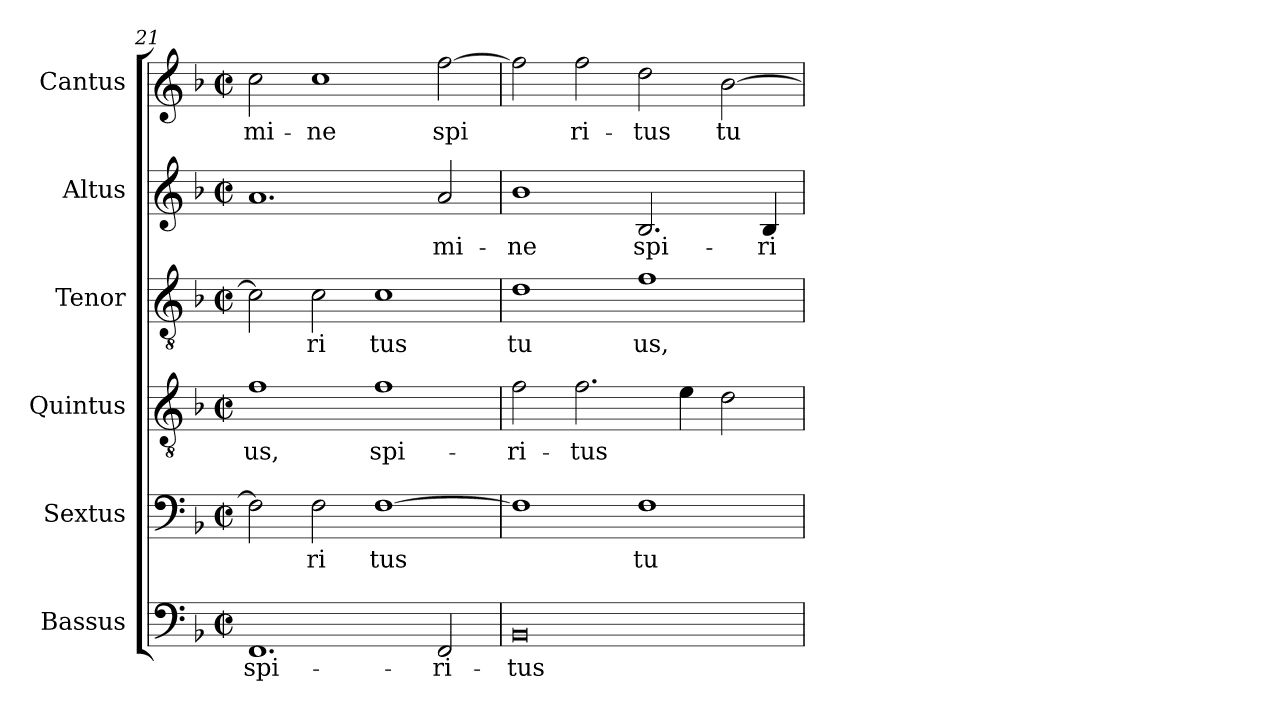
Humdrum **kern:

**kern	**text	**kern	**text	**kern	**text	**kern	**text	**kern	**text	**kern	**text
*part6	*part6	*part5	*part5	*part4	*part4	*part3	*part3	*part2	*part2	*part1	*part1
*staff6	*staff6	*staff5	*staff5	*staff4	*staff4	*staff3	*staff3	*staff2	*staff2	*staff1	*staff1
*I"Bassus	*	*I"Sextus	*	*I"Quintus	*	*I"Tenor	*	*I"Altus	*	*I"Cantus	*
!!LO:PB:g=z
*clefF4	*	*clefF4	*	*clefGv2	*	*clefGv2	*	*clefG2	*	*clefG2	*
*k[b-]	*	*k[b-]	*	*k[b-]	*	*k[b-]	*	*k[b-]	*	*k[b-]	*
*F:	*	*F:	*	*F:	*	*F:	*	*F:	*	*F:	*
*M2/2	*	*M2/2	*	*M2/2	*	*M2/2	*	*M2/2	*	*M2/2	*
*met(c|)	*	*met(c|)	*	*met(c|)	*	*met(c|)	*	*met(c|)	*	*met(c|)	*
=21	=21	=21	=21	=21	=21	=21	=21	=21	=21	=21	=21
!	!LO:LY:b:cj	!	!LO:LY:b:cj	!	!LO:LY:b:cj	!	!LO:LY:b:cj	!	!LO:LY:b:cj	!	!LO:LY:b:cj
1.FF	spi-	2F\]	.	1f	-us,	2c\]	.	1.a	.	2cc\	-mi-
!	!	!	!LO:LY:b:cj	!	!	!	!LO:LY:b:cj	!	!	!	!LO:LY:b:cj
.	.	2F\	ri	.	.	2c\	ri	.	.	1cc	-ne
!	!	!	!LO:LY:b:cj	!	!LO:LY:b:cj	!	!LO:LY:b:cj	!	!	!	!
.	.	[>1F	tus	1f	spi-	1c	tus	.	.	.	.
!	!LO:LY:b:cj	!	!	!	!	!	!	!	!LO:LY:b:cj	!	!LO:LY:b:cj
2FF/	-ri-	.	.	.	.	.	.	2a/	mi-	[>2ff\	spi-
=22	=22	=22	=22	=22	=22	=22	=22	=22	=22	=22	=22
!	!LO:LY:b:cj	!	!LO:LY:b:cj	!	!LO:LY:b:cj	!	!LO:LY:b:cj	!	!LO:LY:b:cj	!	!LO:LY:b:cj
0BB-	-tus	1F]	.	2f\	-ri-	1d	tu	1b-	-ne	2ff\]	--
!	!	!	!	!	!LO:LY:b:cj	!	!	!	!	!	!LO:LY:b:cj
.	.	.	.	2.f\	-tus	.	.	.	.	2ff\	-ri-
!	!	!	!LO:LY:b:cj	!	!	!	!LO:LY:b:cj	!	!LO:LY:b:cj	!	!LO:LY:b:cj
.	.	1F	tu	.	.	1f	us,	2.B-/	spi-	2dd\	-tus
!	!	!	!	!	!LO:LY:b:cj	!	!	!	!	!	!
.	.	.	.	4e\	.	.	.	.	.	.	.
!	!	!	!	!	!LO:LY:b:cj	!	!	!	!	!	!LO:LY:b:cj
.	.	.	.	2d\	.	.	.	.	.	[>2b-\	tu-
!	!	!	!	!	!	!	!	!	!LO:LY:b:cj	!	!
.	.	.	.	.	.	.	.	4B-/	-ri-	.	.
=	=	=	=	=	=	=	=	=	=	=	=
*-	*-	*-	*-	*-	*-	*-	*-	*-	*-	*-	*-
